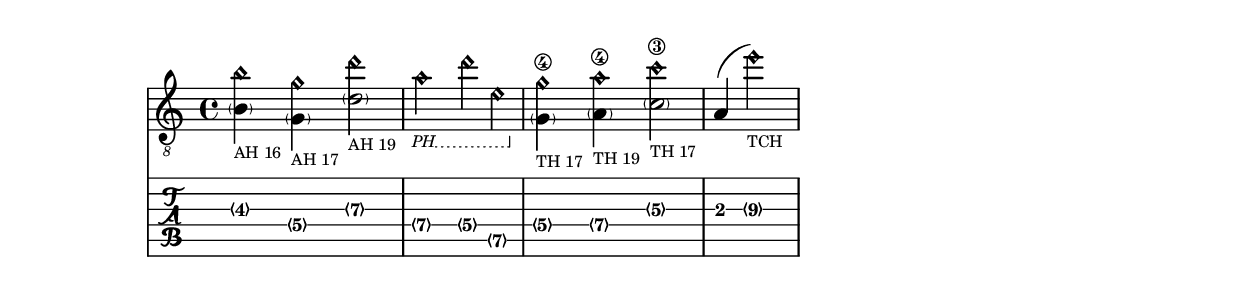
%% DO NOT EDIT this file manually; it is automatically
%% generated from LSR http://lsr.di.unimi.it
%% Make any changes in LSR itself, or in Documentation/snippets/new/ ,
%% and then run scripts/auxiliar/makelsr.py
%%
%% This file is in the public domain.
\version "2.18.0"

\header {
  lsrtags = "fretted-strings"

  texidoc = "
Demonstrates fretted-string harmonics in tablature

"
  doctitle = "Fretted-string harmonics in tablature"
} % begin verbatim

pinchedHarmonics = {
   \textSpannerDown
   \override TextSpanner.bound-details.left.text =
      \markup {\halign #-0.5 \teeny "PH" }
      \override TextSpanner.style =
         #'dashed-line
   \override TextSpanner.dash-period = #0.6
   \override TextSpanner.bound-details.right.attach-dir = #1
   \override TextSpanner.bound-details.right.text =
      \markup { \draw-line #'(0 . 1) }
   \override TextSpanner.bound-details.right.padding = #-0.5
}

harmonics = {
  %artificial harmonics (AH)
  \textLengthOn
  <\parenthesize b b'\harmonic>4_\markup{ \teeny "AH 16" }
  <\parenthesize g g'\harmonic>4_\markup{ \teeny "AH 17" }
  <\parenthesize d' d''\harmonic>2_\markup{ \teeny "AH 19" }
  %pinched harmonics (PH)
  \pinchedHarmonics
  <a'\harmonic>2\startTextSpan
  <d''\harmonic>4
  <e'\harmonic>4\stopTextSpan
  %tapped harmonics (TH)
  <\parenthesize g\4 g'\harmonic>4_\markup{ \teeny "TH 17" }
  <\parenthesize a\4 a'\harmonic>4_\markup{ \teeny "TH 19" }
  <\parenthesize c'\3 c''\harmonic>2_\markup{ \teeny "TH 17" }
  %touch harmonics (TCH)
  a4( <e''\harmonic>2. )_\markup{ \teeny "TCH" }
}

frettedStrings = {
  %artificial harmonics (AH)
  \harmonicByFret #4 g4\3
  \harmonicByFret #5 d4\4
  \harmonicByFret #7 g2\3
  %pinched harmonics (PH)
  \harmonicByFret #7 d2\4
  \harmonicByFret #5 d4\4
  \harmonicByFret #7 a4\5
  %tapped harmonics (TH)
  \harmonicByFret #5 d4\4
  \harmonicByFret #7 d4\4
  \harmonicByFret #5 g2\3
  %touch harmonics (TCH)
  a4 \harmonicByFret #9 g2.\3
}

\score {
  <<
    \new Staff {
      \new Voice {
        \clef "treble_8"
        \harmonics
      }
    }
    \new TabStaff {
      \new TabVoice {
        \frettedStrings
      }
    }
  >>
}
